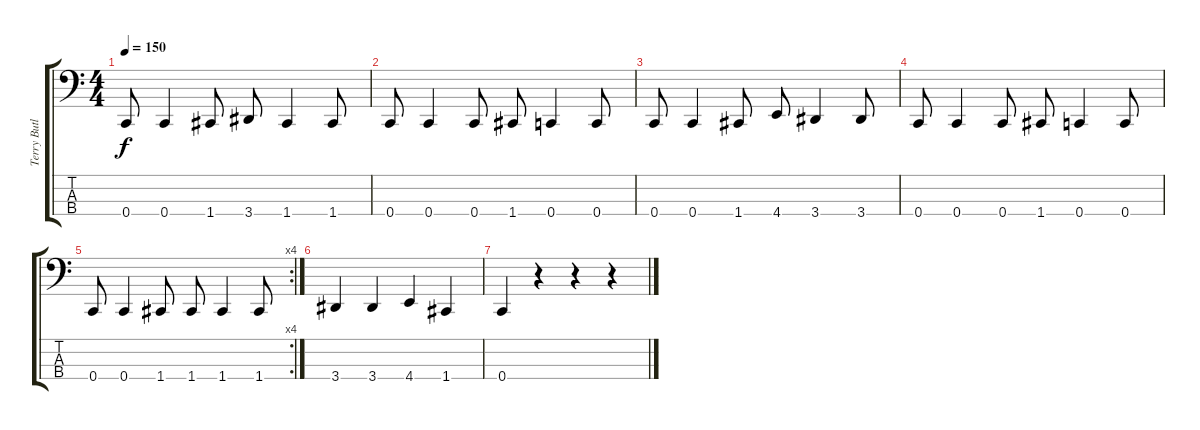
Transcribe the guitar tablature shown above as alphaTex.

\track ("Terry Butler" "Terry Butl") {instrument electricbassfinger}
\staff {score tabs}
\tuning (Eb2 Bb1 F1 C1) {hide}
\ts (4 4)
\tempo 150
\clef f4
\ks c
0.4.8{dy f} 0.4.4 1.4.8 3.4.8 1.4.4 1.4.8 |
0.4.8 0.4.4 0.4.8 1.4.8 0.4.4 0.4.8 |
0.4.8 0.4.4 1.4.8 4.4.8 3.4.4 3.4.8 |
0.4.8 0.4.4 0.4.8 1.4.8 0.4.4 0.4.8 |
\rc 4
0.4.8 0.4.4 1.4.8 1.4.8 1.4.4 1.4.8 |
3.4.4 3.4.4 4.4.4 1.4.4 |
0.4.4 r.4 r.4 r.4
